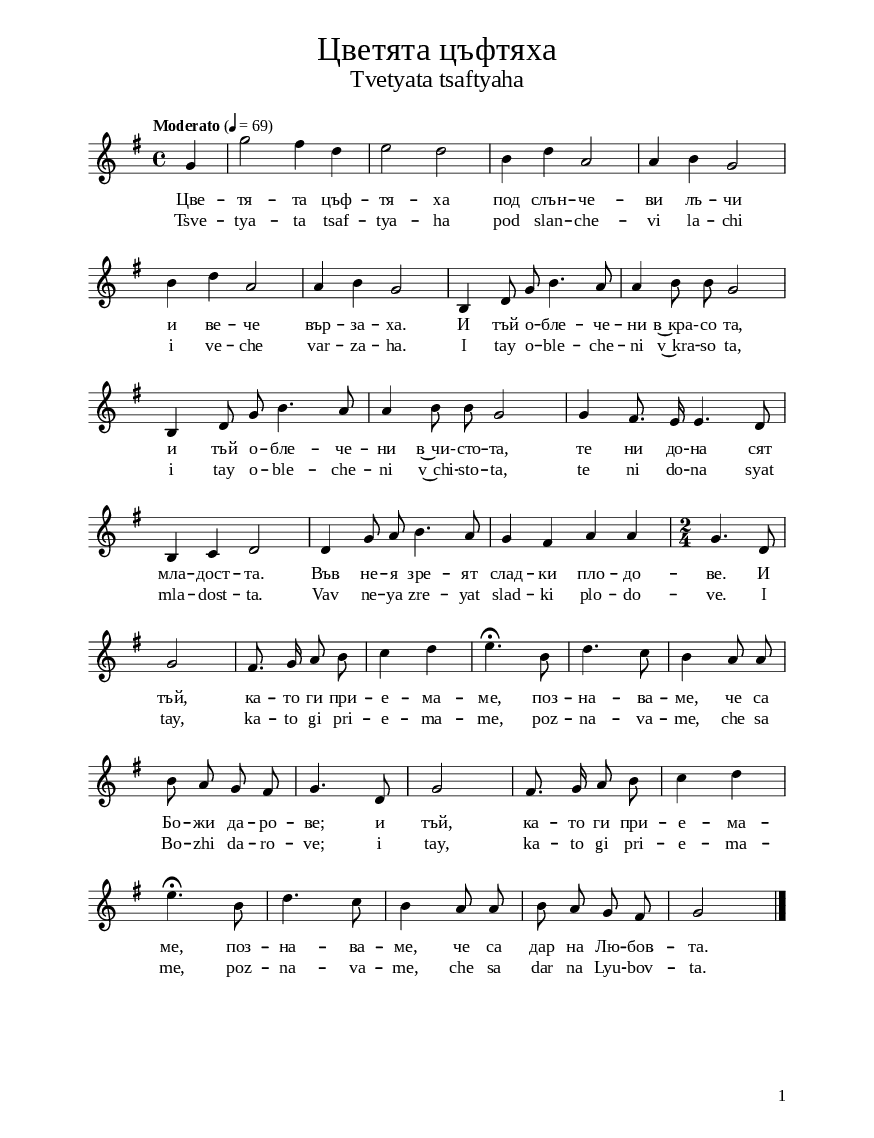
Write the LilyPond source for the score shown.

\version "2.24.1"

% include paper part and global functions
\include "include/globals.ily"

\bookpart {
  \label #'ref113
  \tocItem \markup "Цветята цъфтяха – Tvetyata tsaftyaha"
  \include "include/bookpart-paper.ily"
  \score {
    \include "include/score-layout.ily"


    \new Voice \absolute {
      \clef treble
      \key g \major
      \time 4/4
      \tempoFunc "Moderato" 4 "69"
      \autoBeamOff

      \partial 4

      g'4 | g''2 fis''4 d''4 |e''2 d''2 | b'4  d''4 a'2| a'4 b'4 g'2 | \break

      b'4 d''4 a'2 | a'4 b'4 g'2| b4 d'8 g'8 b'4. a'8 | a'4 b'8 b'8 g'2 | \break

      b4 d'8 g'8 b'4. a'8 | a'4 b'8 b'8 g'2 | g'4 fis'8. e'16 e'4. d'8 | \break

      b4 c'4 d'2 | d'4 g'8 a'8 b'4. a'8 | g'4 fis'4 a'4 a'4 |  \time 2/4 g'4. d'8 | \break

      g'2 | fis'8. g'16 a'8 b'8 | c''4 d''4 | e''4.\fermata b'8 | d''4. c''8 | b'4 a'8 a'8 | \break

      b'8 a'8 g'8 fis'8 | g'4. d'8 | g'2 | fis'8. g'16 a'8 b'8 | c''4 d''4 | \break

      e''4.\fermata b'8 | d''4. c''8 | b'4 a'8 a'8 | b'8 a'8 g'8 fis'8 | g'2 \bar "|."
    }

    \addlyrics {
      Цве -- тя -- та цъф -- тя -- ха под слън -- че -- ви лъ -- чи

      и ве -- че вър -- за -- ха. И тъй о -- бле -- че -- ни "в~кра-" -- со та,

      и тъй о -- бле -- че -- ни "в~чи-" -- сто -- та, те ни до -- на сят

      мла -- дост -- та. Във не -- я зре -- ят слад -- ки пло -- до -- ве. И

      тъй, ка -- то ги при -- е -- ма -- ме, поз -- на -- ва -- ме, че са

      Бо -- жи да -- ро -- ве;  и

      тъй, ка -- то ги при -- е -- ма -- ме, поз -- на -- ва -- ме, че са дар на Лю -- бов -- та.
    }
    \addlyrics {
      Tsve -- tya -- ta tsaf -- tya -- ha pod slan -- che -- vi la -- chi

      i ve -- che var -- za -- ha. I tay o -- ble -- che -- ni v~kra -- so ta,

      i tay o -- ble -- che -- ni v~chi -- sto -- ta, te ni do -- na syat

      mla -- dost -- ta. Vav ne -- ya zre -- yat slad -- ki plo -- do -- ve. I

      tay, ka -- to gi pri -- e -- ma -- me, poz -- na -- va -- me, che sa

      Bo -- zhi da -- ro -- ve;  i

      tay, ka -- to gi pri -- e -- ma -- me, poz -- na -- va -- me, che sa dar na Lyu -- bov -- ta.}
      \header {
        title = \titleFunc "Цветята цъфтяха" "Tvetyata tsaftyaha"
      }

      \midi{}

    } % score
    %\markup \dc-two "D.C.""con repitione"




    %

    % include foreign translation(s) of the song

    \pageBreak
    \version "2.24.0"

\markup \fill-line { \fontsize #deTitleFontSize "Die Blumen erblühten" }
\markup \null
\markup \null
\markup \fontsize #deCoupletFontSize {
  \hspace #10
  \override #`(baseline-skip . ,deCoupletBaselineSkip)

  \column {

  \line { " "Die Blumen erblühten unter den Strahlen der Sonne,}

  \line { " "und schon trugen sie Früchte. }

  \line { " "Und so, gekleidet in Schönheit}

  \line { " "und so, gekleidet in Reinheit,}

  \line { " "bringen sie uns die Jugend. }

  \line { " "In ihr reifen süße Früchte.}

  \line { " "Und so, wenn wir sie empfangen, }

  \line { " "erkennen wir, dass sie Gaben Gottes sind;}

  \line { " "und so, wenn wir sie empfangen,}

  \line { " "erkennen wir, dass sie eine Gabe der Liebe sind!}

    }


}


  } % bookpart
